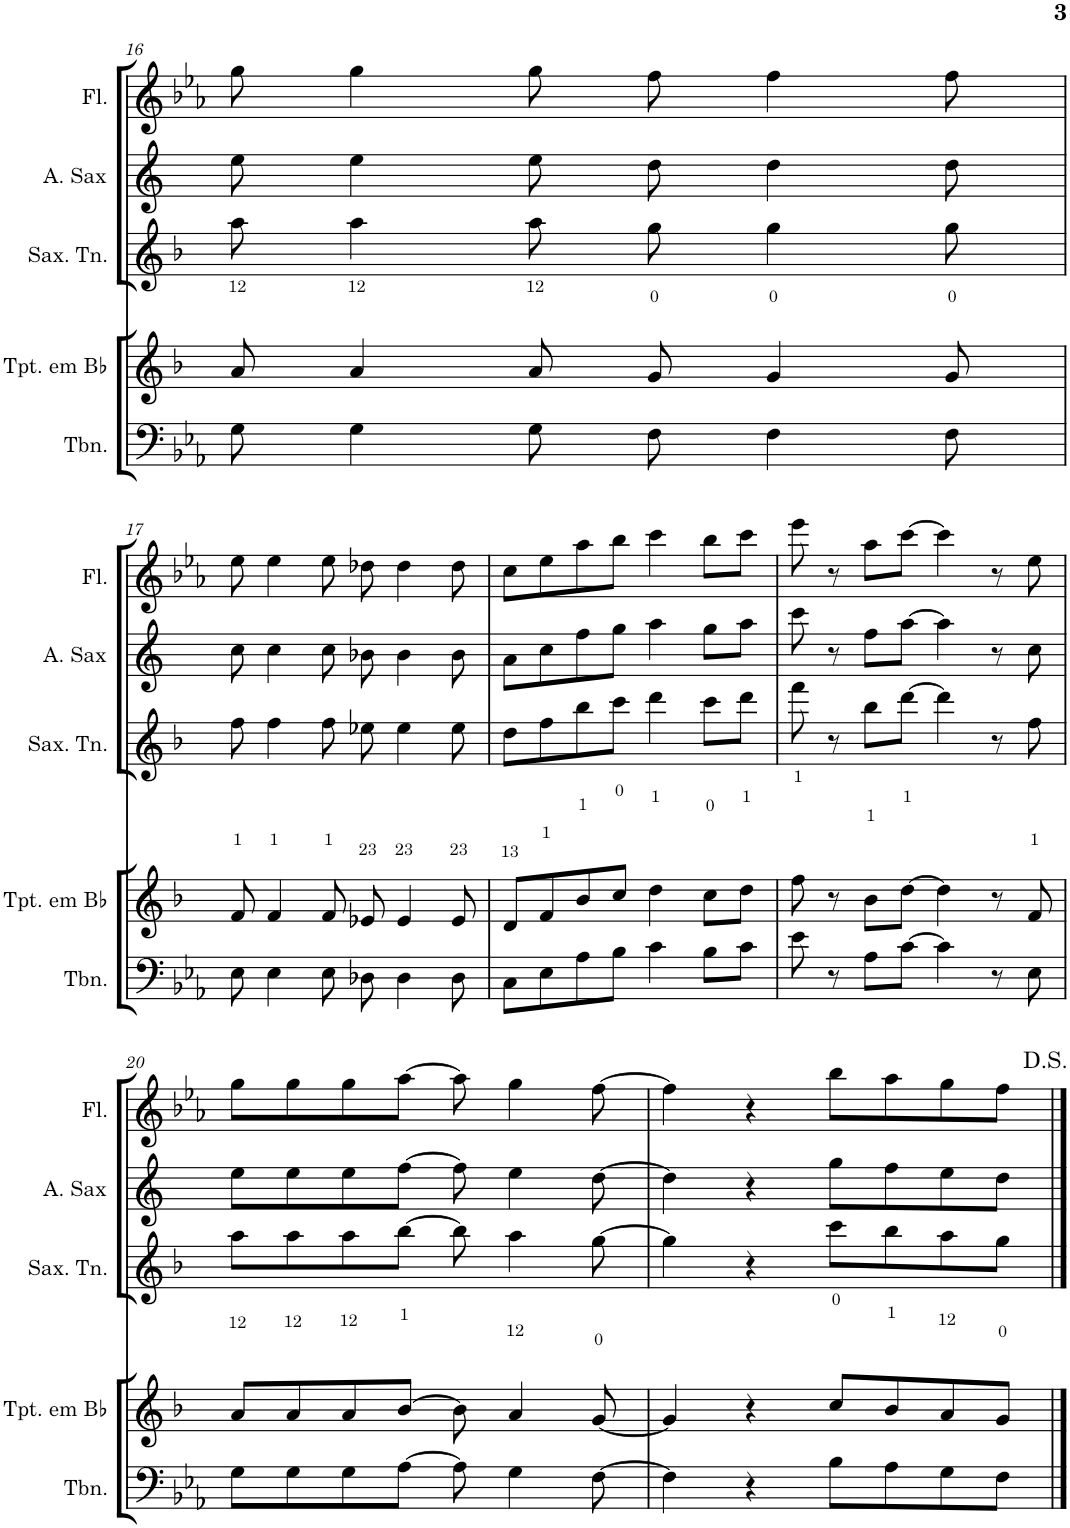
**kern	**kern	**kern	**kern	**kern
*part5	*part4	*part3	*part2	*part1
*staff5	*staff4	*staff3	*staff2	*staff1
*I"Trombone	*I"Trompete em Bb	*I"Saxofone Tenor	*I"Saxofone Alto	*I"Flauta Transversal
*I'Tbn.	*I'Tpt. em Bb	*I'Sax. Tn.	*	*I'Fl.
!!LO:PB:g=z
*clefF4	*clefG2	*clefG2	*clefG2	*clefG2
*	*Trd1c2	*Trd8c14	*Trd5c9	*
*k[b-e-a-]	*k[b-]	*k[b-]	*k[]	*k[b-e-a-]
*M4/4	*M4/4	*M4/4	*M4/4	*M4/4
=16	=16	=16	=16	=16
8G\	8a/	8aa\	8ee\	8gg\
4G\	4a/	4aa\	4ee\	4gg\
8G\	8a/	8aa\	8ee\	8gg\
8F\	8g/	8gg\	8dd\	8ff\
4F\	4g/	4gg\	4dd\	4ff\
8F\	8g/	8gg\	8dd\	8ff\
!!LO:LB:g=z
=17	=17	=17	=17	=17
8E-\	8f/	8ff\	8cc\	8ee-\
4E-\	4f/	4ff\	4cc\	4ee-\
8E-\	8f/	8ff\	8cc\	8ee-\
8D-X\	8e-X/	8ee-X\	8b-X\	8dd-X\
4D-\	4e-/	4ee-\	4b-\	4dd-\
8D-\	8e-/	8ee-\	8b-\	8dd-\
=18	=18	=18	=18	=18
8C\L	8d/L	8dd\L	8a\L	8cc\L
8E-\	8f/	8ff\	8cc\	8ee-\
8A-\	8b-/	8bb-\	8ff\	8aa-\
8B-\J	8cc/J	8ccc\J	8gg\J	8bb-\J
4c\	4dd\	4ddd\	4aa\	4ccc\
8B-\L	8cc\L	8ccc\L	8gg\L	8bb-\L
8c\J	8dd\J	8ddd\J	8aa\J	8ccc\J
=19	=19	=19	=19	=19
8e-\	8ff\	8fff\	8ccc\	8eee-\
8r	8r	8r	8r	8r
8A-\L	8b-\L	8bb-\L	8ff\L	8aa-\L
[8c\J	[8dd\J	[8ddd\J	[8aa\J	[8ccc\J
4c\]	4dd\]	4ddd\]	4aa\]	4ccc\]
8r	8r	8r	8r	8r
8E-\	8f/	8ff\	8cc\	8ee-\
!!LO:LB:g=z
=20	=20	=20	=20	=20
8G\L	8a/L	8aa\L	8ee\L	8gg\L
8G\	8a/	8aa\	8ee\	8gg\
8G\	8a/	8aa\	8ee\	8gg\
[8A-\J	[8b-/J	[8bb-\J	[8ff\J	[8aa-\J
8A-\]	8b-\]	8bb-\]	8ff\]	8aa-\]
4G\	4a/	4aa\	4ee\	4gg\
[8F\	[8g/	[8gg\	[8dd\	[8ff\
=21	=21	=21	=21	=21
4F\]	4g/]	4gg\]	4dd\]	4ff\]
4r	4r	4r	4r	4r
8B-\L	8cc/L	8ccc\L	8gg\L	8bb-\L
8A-\	8b-/	8bb-\	8ff\	8aa-\
8G\	8a/	8aa\	8ee\	8gg\
8F\J	8g/J	8gg\J	8dd\J	8ff\J
==	==	==	==	==
*-	*-	*-	*-	*-
